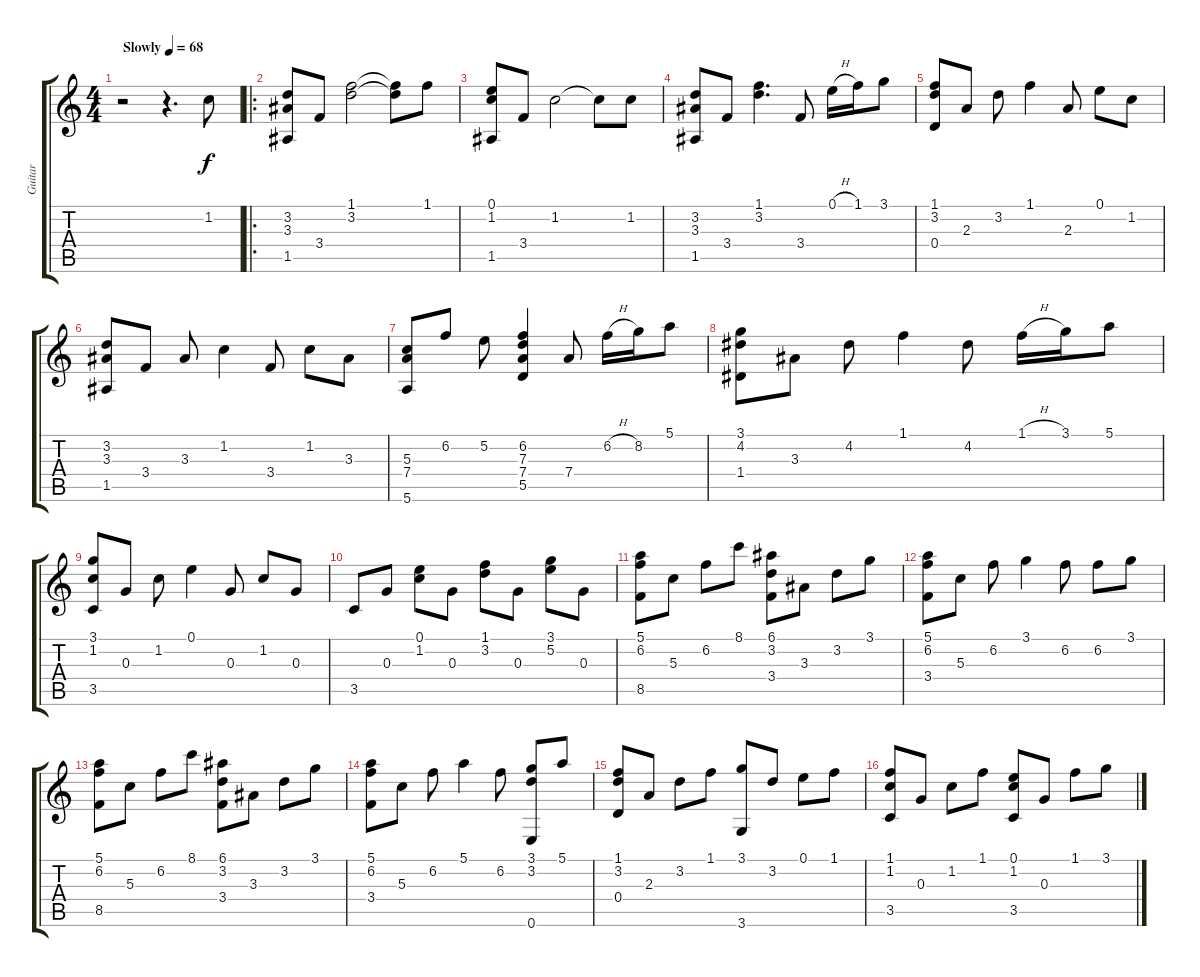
\track ("Guitar" "Guitar") {instrument acousticguitarnylon}
\staff {score tabs}
\tuning (E4 B3 G3 D3 A2 E2) {hide}
\ts (4 4)
\tempo (68 "Slowly")
\clef g2
\ks c
r.2{dy f instrument acousticguitarnylon} r.4{d} 1.2.8 |
\ro
(3.2 3.3 1.5).8 3.4.8 (1.1 3.2).2 (1.1{t} 3.2{t}).8 1.1.8 |
(0.1 1.2 1.5).8 3.4.8 1.2.2 1.2{t}.8 1.2.8 |
(3.2 3.3 1.5).8 3.4.8 (1.1 3.2).4{d} 3.4.8 0.1{h}.16 1.1.16 3.1.8 |
(1.1 3.2 0.4).8 2.3.8 3.2.8 1.1.4 2.3.8 0.1.8 1.2.8 |
(3.2 3.3 1.5).8 3.4.8 3.3.8 1.2.4 3.4.8 1.2.8 3.3.8 |
(5.3 7.4 5.6).8 6.2.8 5.2.8 (6.2 7.3 7.4 5.5).4 7.4.8 6.2{h}.16 8.2.16 5.1.8 |
(3.1 4.2 1.4).8 3.3.8 4.2.8 1.1.4 4.2.8 1.1{h}.16 3.1.16 5.1.8 |
(3.1 1.2 3.5).8 0.3.8 1.2.8 0.1.4 0.3.8 1.2.8 0.3.8 |
3.5.8 0.3.8 (0.1 1.2).8 0.3.8 (1.1 3.2).8 0.3.8 (3.1 5.2).8 0.3.8 |
(5.1 6.2 8.5).8 5.3.8 6.2.8 8.1.8 (6.1 3.2 3.4).8 3.3.8 3.2.8 3.1.8 |
(5.1 6.2 3.4).8 5.3.8 6.2.8 3.1.4 6.2.8 6.2.8 3.1.8 |
(5.1 6.2 8.5).8 5.3.8 6.2.8 8.1.8 (6.1 3.2 3.4).8 3.3.8 3.2.8 3.1.8 |
(5.1 6.2 3.4).8 5.3.8 6.2.8 5.1.4 6.2.8 (3.1 3.2 0.6).8 5.1.8 |
(1.1 3.2 0.4).8 2.3.8 3.2.8 1.1.8 (3.1 3.6).8 3.2.8 0.1.8 1.1.8 |
(1.1 1.2 3.5).8 0.3.8 1.2.8 1.1.8 (0.1 1.2 3.5).8 0.3.8 1.1.8 3.1.8
